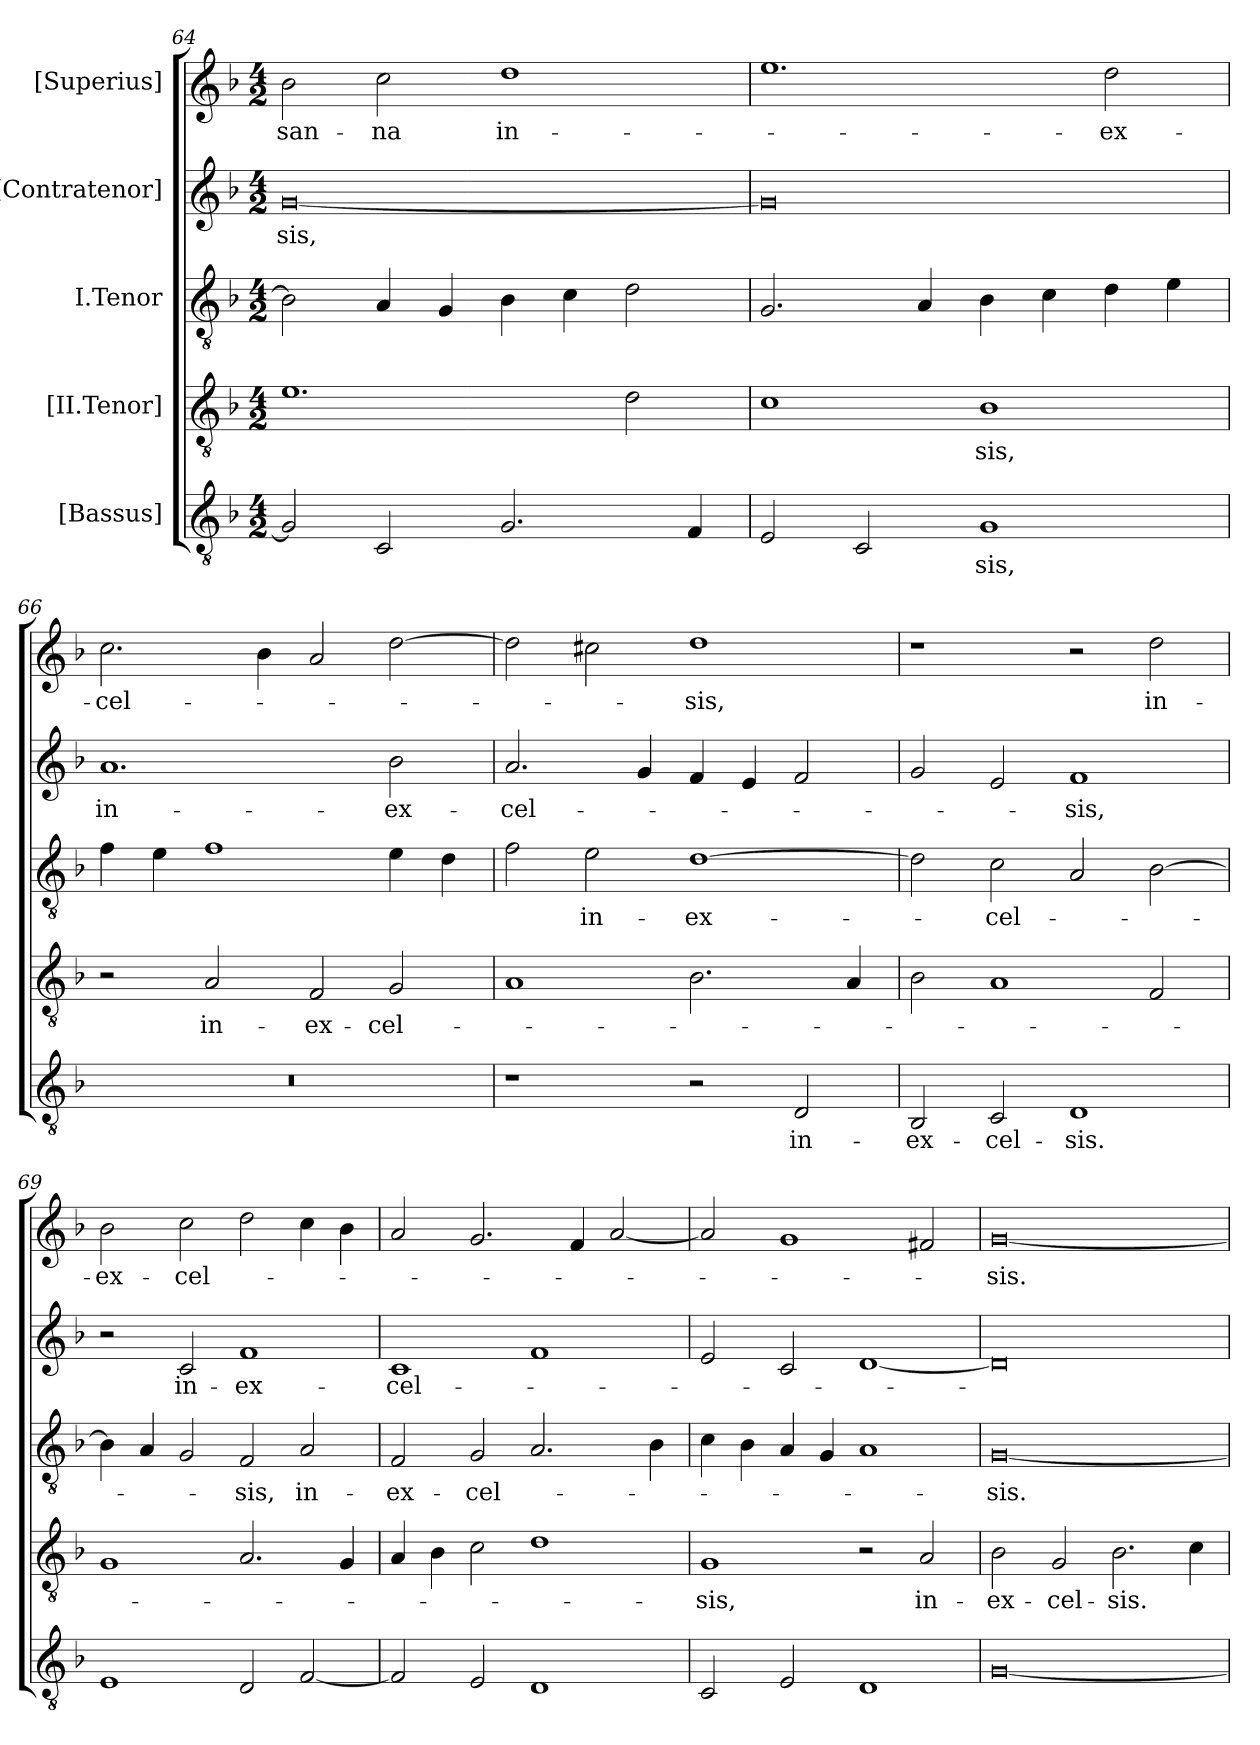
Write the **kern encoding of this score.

**kern	**text	**kern	**text	**kern	**text	**kern	**text	**kern	**text
*part5	*part5	*part4	*part4	*part3	*part3	*part2	*part2	*part1	*part1
*staff5	*staff5	*staff4	*staff4	*staff3	*staff3	*staff2	*staff2	*staff1	*staff1
*I"[Bassus]	*	*I"[II.Tenor]	*	*I"I.Tenor	*	*I"[Contratenor]	*	*I"[Superius]	*
*clefGv2	*	*clefGv2	*	*clefGv2	*	*clefG2	*	*clefG2	*
*k[b-]	*	*k[b-]	*	*k[b-]	*	*k[b-]	*	*k[b-]	*
*M4/2	*	*M4/2	*	*M4/2	*	*M4/2	*	*M4/2	*
=64	=64	=64	=64	=64	=64	=64	=64	=64	=64
2G/]	.	1.e\	.	2B-\]	.	[0g/	-sis,	2b-\	-san-
2C/	.	.	.	4A/	.	.	.	2cc\	-na
.	.	.	.	4G/	.	.	.	.	.
2.G/	.	.	.	4B-\	.	.	.	1dd\	in-
.	.	.	.	4c\	.	.	.	.	.
.	.	2d\	.	2d\	.	.	.	.	.
4F/	.	.	.	.	.	.	.	.	.
=65	=65	=65	=65	=65	=65	=65	=65	=65	=65
2E/	.	1c\	.	2.G/	.	0g/]	.	1.ee\	.
2C/	.	.	.	.	.	.	.	.	.
.	.	.	.	4A/	.	.	.	.	.
1G/	-sis,	1B-\	-sis,	4B-\	.	.	.	.	.
.	.	.	.	4c\	.	.	.	.	.
.	.	.	.	4d\	.	.	.	2dd\	ex-
.	.	.	.	4e\	.	.	.	.	.
=66	=66	=66	=66	=66	=66	=66	=66	=66	=66
0r	.	2r	.	4f\	.	1.a/	in-	2.cc\	-cel-
.	.	.	.	4e\	.	.	.	.	.
.	.	2A/	in-	1f\	.	.	.	.	.
.	.	.	.	.	.	.	.	4b-\	.
.	.	2F/	ex-	.	.	.	.	2a/	.
.	.	2G/	-cel-	4e\	.	2b-\	ex-	[2dd\	.
.	.	.	.	4d\	.	.	.	.	.
=67	=67	=67	=67	=67	=67	=67	=67	=67	=67
1r	.	1A/	.	2f\	.	2.a/	-cel-	2dd\]	.
.	.	.	.	2e\	in-	.	.	2cc#X\	.
.	.	.	.	.	.	4g/	.	.	.
2r	.	2.B-\	.	[1d\	ex-	4f/	.	1dd\	-sis,
.	.	.	.	.	.	4e/	.	.	.
2D/	in-	.	.	.	.	2f/	.	.	.
.	.	4A/	.	.	.	.	.	.	.
=68	=68	=68	=68	=68	=68	=68	=68	=68	=68
2BB-/	ex-	2B-\	.	2d\]	.	2g/	.	1r	.
2C/	-cel-	1A/	.	2c\	-cel-	2e/	.	.	.
1D/	-sis.	.	.	2A/	.	1f/	-sis,	2r	.
.	.	2F/	.	[2B-\	.	.	.	2dd\	in-
=69	=69	=69	=69	=69	=69	=69	=69	=69	=69
1E/	.	1G/	.	4B-\]	.	2r	.	2b-\	ex-
.	.	.	.	4A/	.	.	.	.	.
.	.	.	.	2G/	.	2c/	in-	2cc\	-cel-
2D/	.	2.A/	.	2F/	-sis,	1f/	ex-	2dd\	.
[2F/	.	.	.	2A/	in-	.	.	4cc\	.
.	.	4G/	.	.	.	.	.	4b-\	.
=70	=70	=70	=70	=70	=70	=70	=70	=70	=70
2F/]	.	4A/	.	2F/	ex-	1c/	-cel-	2a/	.
.	.	4B-\	.	.	.	.	.	.	.
2E/	.	2c\	.	2G/	-cel-	.	.	2.g/	.
1D/	.	1d\	.	2.A/	.	1f/	.	.	.
.	.	.	.	.	.	.	.	4f/	.
.	.	.	.	.	.	.	.	[2a/	.
.	.	.	.	4B-\	.	.	.	.	.
=71	=71	=71	=71	=71	=71	=71	=71	=71	=71
2C/	.	1G/	-sis,	4c\	.	2e/	.	2a/]	.
.	.	.	.	4B-\	.	.	.	.	.
2E/	.	.	.	4A/	.	2c/	.	1g/	.
.	.	.	.	4G/	.	.	.	.	.
1D/	.	2r	.	1A/	.	[1d/	.	.	.
.	.	2A/	in-	.	.	.	.	2f#X/	.
=72	=72	=72	=72	=72	=72	=72	=72	=72	=72
[0G/	.	2B-\	ex-	[0G/	-sis.	0d/]	.	[0g/	-sis.
.	.	2G/	-cel-	.	.	.	.	.	.
.	.	2.B-\	-sis.	.	.	.	.	.	.
.	.	4c\	.	.	.	.	.	.	.
=	=	=	=	=	=	=	=	=	=
*-	*-	*-	*-	*-	*-	*-	*-	*-	*-
